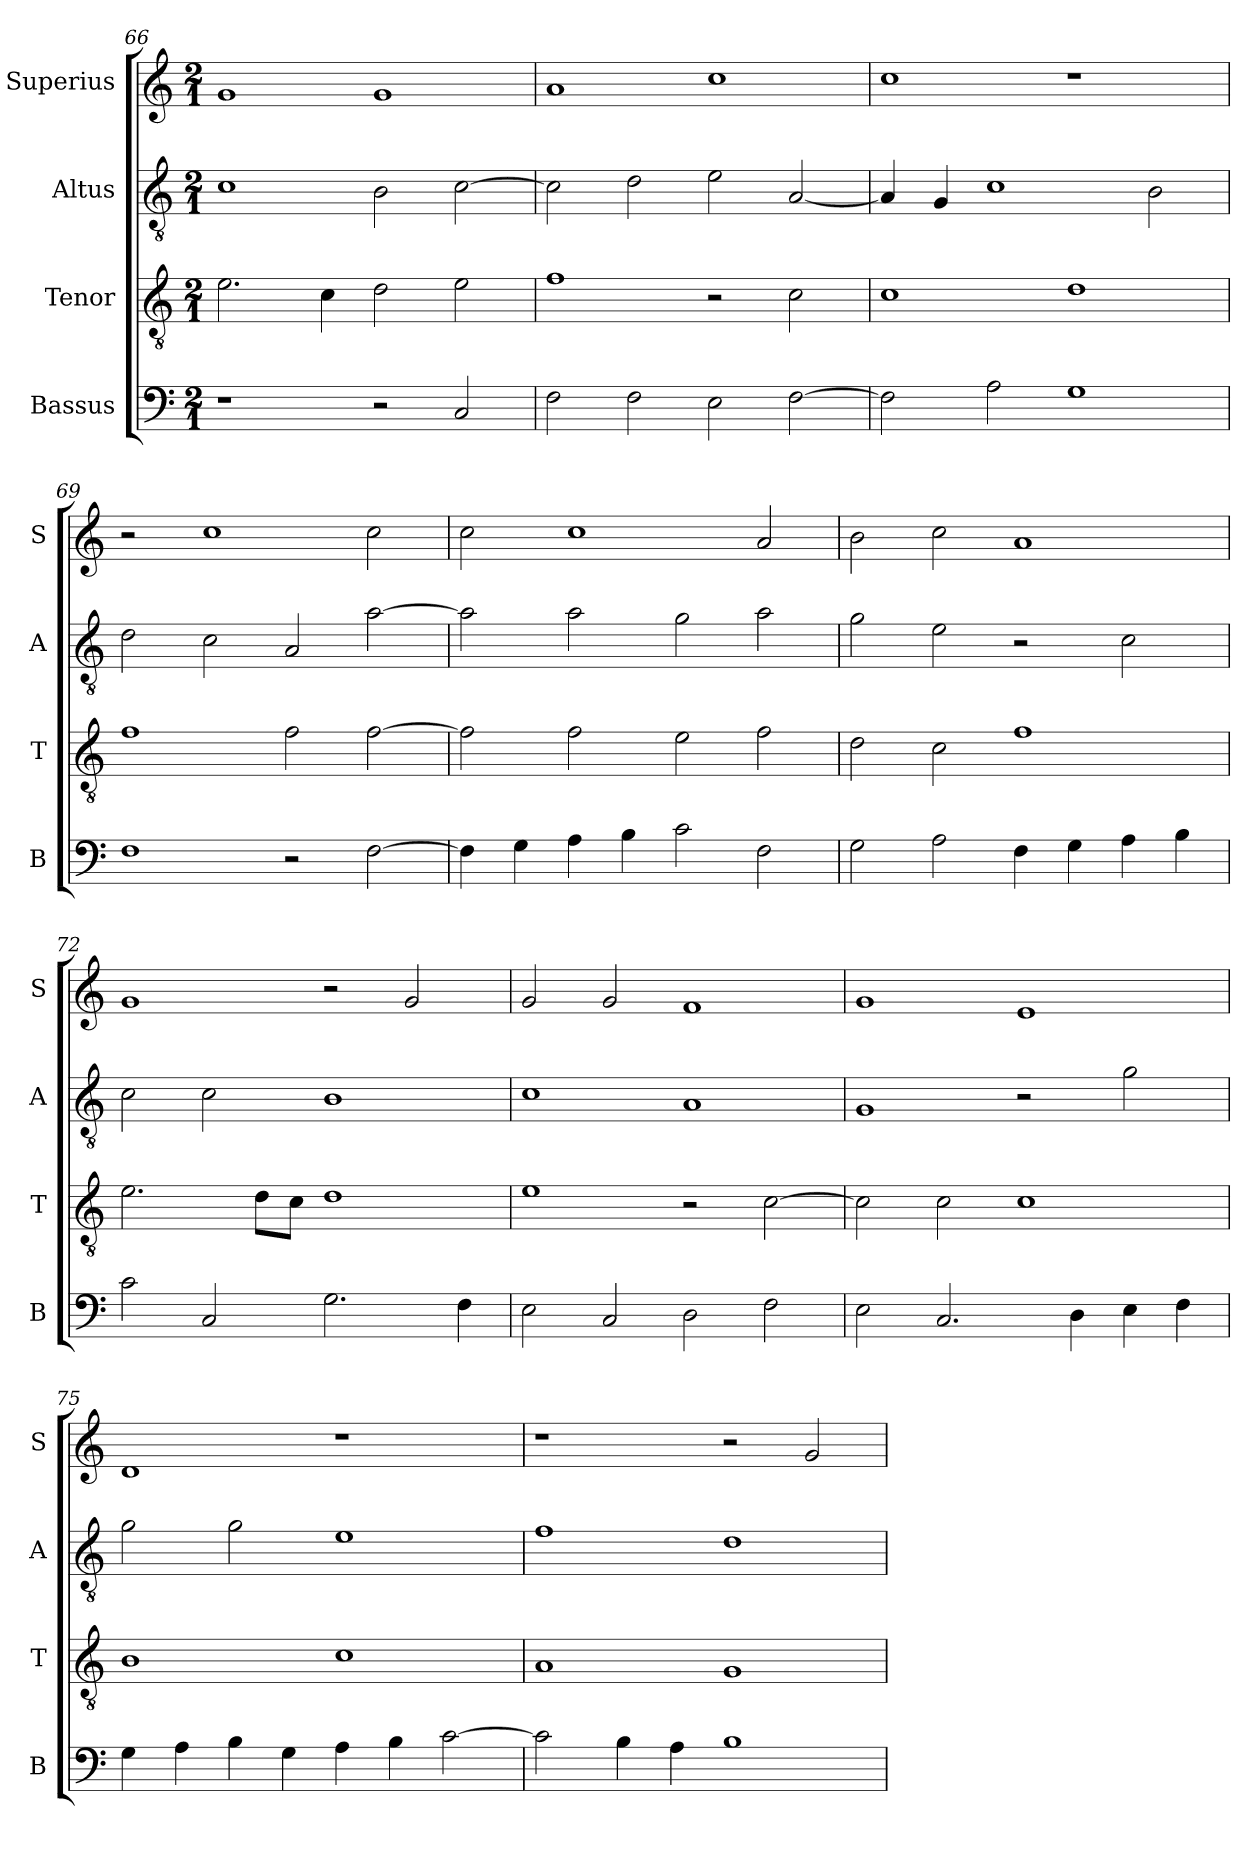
**kern	**kern	**kern	**kern
*part4	*part3	*part2	*part1
*staff4	*staff3	*staff2	*staff1
*I"Bassus	*I"Tenor	*I"Altus	*I"Superius
*I'B	*I'T	*I'A	*I'S
*clefF4	*clefGv2	*clefGv2	*clefG2
*k[]	*k[]	*k[]	*k[]
*C:	*C:	*C:	*C:
*M2/1	*M2/1	*M2/1	*M2/1
=66	=66	=66	=66
1r	2.e	1c	1g
.	4c	.	.
2r	2d	2B	1g
2C	2e	[2c	.
=67	=67	=67	=67
2F	1f	2c]	1a
2F	.	2d	.
2E	2r	2e	1cc
[2F	2c	[2A	.
=68	=68	=68	=68
2F]	1c	4A]	1cc
.	.	4G	.
2A	.	1c	.
1G	1d	.	1r
.	.	2B	.
=69	=69	=69	=69
1F	1f	2d	2r
.	.	2c	1cc
2r	2f	2A	.
[2F	[2f	[2a	2cc
=70	=70	=70	=70
4F]	2f]	2a]	2cc
4G	.	.	.
4A	2f	2a	1cc
4B	.	.	.
2c	2e	2g	.
2F	2f	2a	2a
=71	=71	=71	=71
2G	2d	2g	2b
2A	2c	2e	2cc
4F	1f	2r	1a
4G	.	.	.
4A	.	2c	.
4B	.	.	.
=72	=72	=72	=72
2c	2.e	2c	1g
2C	.	2c	.
.	8dL	.	.
.	8cJ	.	.
2.G	1d	1B	2r
.	.	.	2g
4F	.	.	.
=73	=73	=73	=73
2E	1e	1c	2g
2C	.	.	2g
2D	2r	1A	1f
2F	[2c	.	.
=74	=74	=74	=74
2E	2c]	1G	1g
2.C	2c	.	.
.	1c	2r	1e
4D	.	.	.
4E	.	2g	.
4F	.	.	.
=75	=75	=75	=75
4G	1B	2g	1d
4A	.	.	.
4B	.	2g	.
4G	.	.	.
4A	1c	1e	1r
4B	.	.	.
[2c	.	.	.
=76	=76	=76	=76
2c]	1A	1f	1r
4B	.	.	.
4A	.	.	.
1B	1G	1d	2r
.	.	.	2g
=	=	=	=
*-	*-	*-	*-
